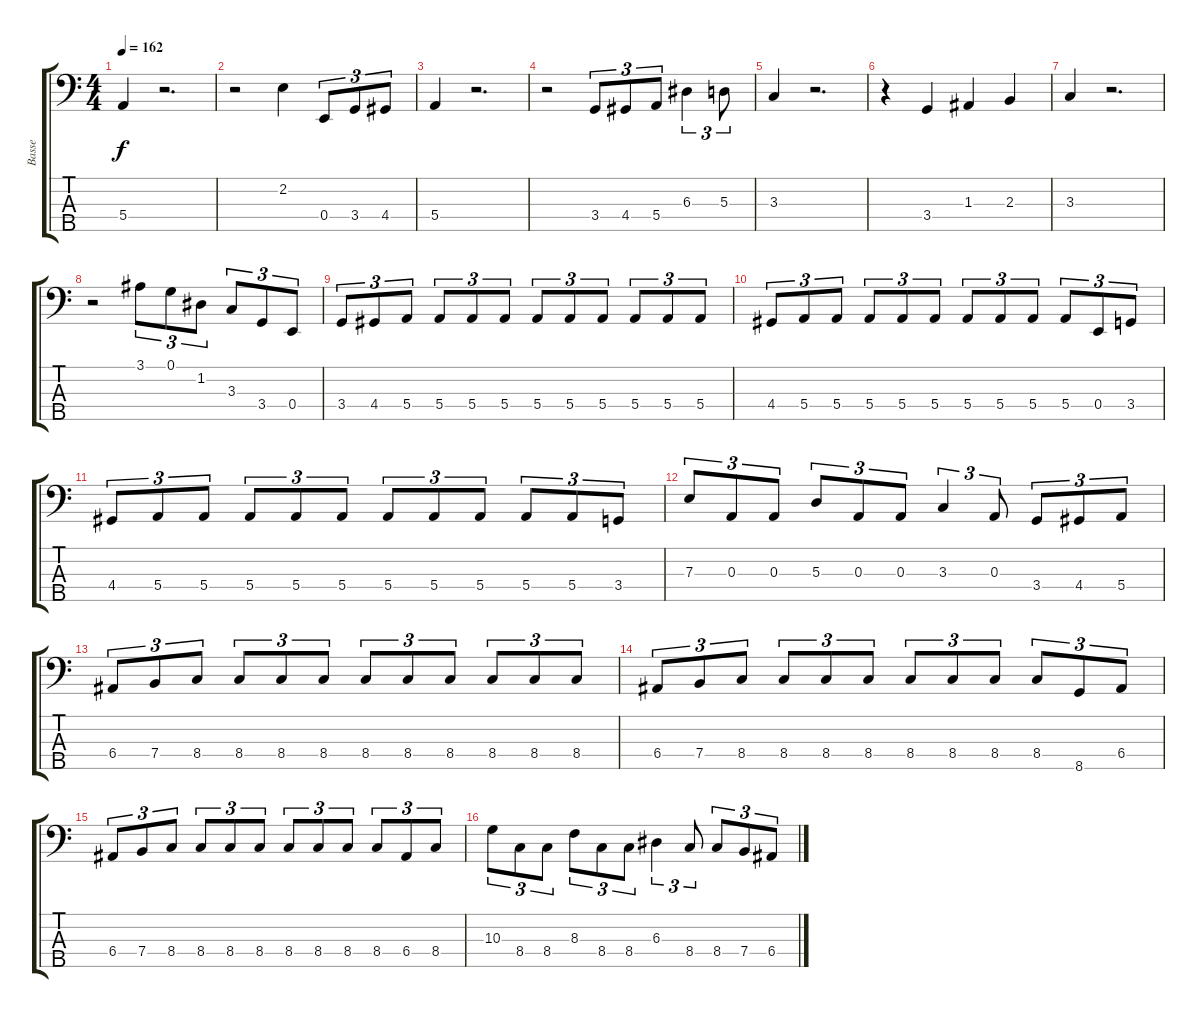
\track ("Basse" "Basse") {instrument electricbasspick}
\staff {score tabs}
\tuning (G2 D2 A1 E1 B0) {hide}
\ts (4 4)
\tempo 162
\clef f4
\ks c
5.4.4{dy f instrument electricbasspick} r.2{d} |
r.2 2.2.4 0.4.8{tu (3 2)} 3.4.8{tu (3 2)} 4.4.8{tu (3 2)} |
5.4.4 r.2{d} |
r.2 3.4.8{tu (3 2)} 4.4.8{tu (3 2)} 5.4.8{tu (3 2)} 6.3.4{tu (3 2)} 5.3.8{tu (3 2)} |
3.3.4 r.2{d} |
r.4 3.4.4 1.3.4 2.3.4 |
3.3.4 r.2{d} |
r.2 3.1.8{tu (3 2)} 0.1.8{tu (3 2)} 1.2.8{tu (3 2)} 3.3.8{tu (3 2)} 3.4.8{tu (3 2)} 0.4.8{tu (3 2)} |
3.4.8{tu (3 2)} 4.4.8{tu (3 2)} 5.4.8{tu (3 2)} 5.4.8{tu (3 2)} 5.4.8{tu (3 2)} 5.4.8{tu (3 2)} 5.4.8{tu (3 2)} 5.4.8{tu (3 2)} 5.4.8{tu (3 2)} 5.4.8{tu (3 2)} 5.4.8{tu (3 2)} 5.4.8{tu (3 2)} |
4.4.8{tu (3 2)} 5.4.8{tu (3 2)} 5.4.8{tu (3 2)} 5.4.8{tu (3 2)} 5.4.8{tu (3 2)} 5.4.8{tu (3 2)} 5.4.8{tu (3 2)} 5.4.8{tu (3 2)} 5.4.8{tu (3 2)} 5.4.8{tu (3 2)} 0.4.8{tu (3 2)} 3.4.8{tu (3 2)} |
4.4.8{tu (3 2)} 5.4.8{tu (3 2)} 5.4.8{tu (3 2)} 5.4.8{tu (3 2)} 5.4.8{tu (3 2)} 5.4.8{tu (3 2)} 5.4.8{tu (3 2)} 5.4.8{tu (3 2)} 5.4.8{tu (3 2)} 5.4.8{tu (3 2)} 5.4.8{tu (3 2)} 3.4.8{tu (3 2)} |
7.3.8{tu (3 2)} 0.3.8{tu (3 2)} 0.3.8{tu (3 2)} 5.3.8{tu (3 2)} 0.3.8{tu (3 2)} 0.3.8{tu (3 2)} 3.3.4{tu (3 2)} 0.3.8{tu (3 2)} 3.4.8{tu (3 2)} 4.4.8{tu (3 2)} 5.4.8{tu (3 2)} |
6.4.8{tu (3 2)} 7.4.8{tu (3 2)} 8.4.8{tu (3 2)} 8.4.8{tu (3 2)} 8.4.8{tu (3 2)} 8.4.8{tu (3 2)} 8.4.8{tu (3 2)} 8.4.8{tu (3 2)} 8.4.8{tu (3 2)} 8.4.8{tu (3 2)} 8.4.8{tu (3 2)} 8.4.8{tu (3 2)} |
6.4.8{tu (3 2)} 7.4.8{tu (3 2)} 8.4.8{tu (3 2)} 8.4.8{tu (3 2)} 8.4.8{tu (3 2)} 8.4.8{tu (3 2)} 8.4.8{tu (3 2)} 8.4.8{tu (3 2)} 8.4.8{tu (3 2)} 8.4.8{tu (3 2)} 8.5.8{tu (3 2)} 6.4.8{tu (3 2)} |
6.4.8{tu (3 2)} 7.4.8{tu (3 2)} 8.4.8{tu (3 2)} 8.4.8{tu (3 2)} 8.4.8{tu (3 2)} 8.4.8{tu (3 2)} 8.4.8{tu (3 2)} 8.4.8{tu (3 2)} 8.4.8{tu (3 2)} 8.4.8{tu (3 2)} 6.4.8{tu (3 2)} 8.4.8{tu (3 2)} |
10.3.8{tu (3 2)} 8.4.8{tu (3 2)} 8.4.8{tu (3 2)} 8.3.8{tu (3 2)} 8.4.8{tu (3 2)} 8.4.8{tu (3 2)} 6.3.4{tu (3 2)} 8.4.8{tu (3 2)} 8.4.8{tu (3 2)} 7.4.8{tu (3 2)} 6.4.8{tu (3 2)}
